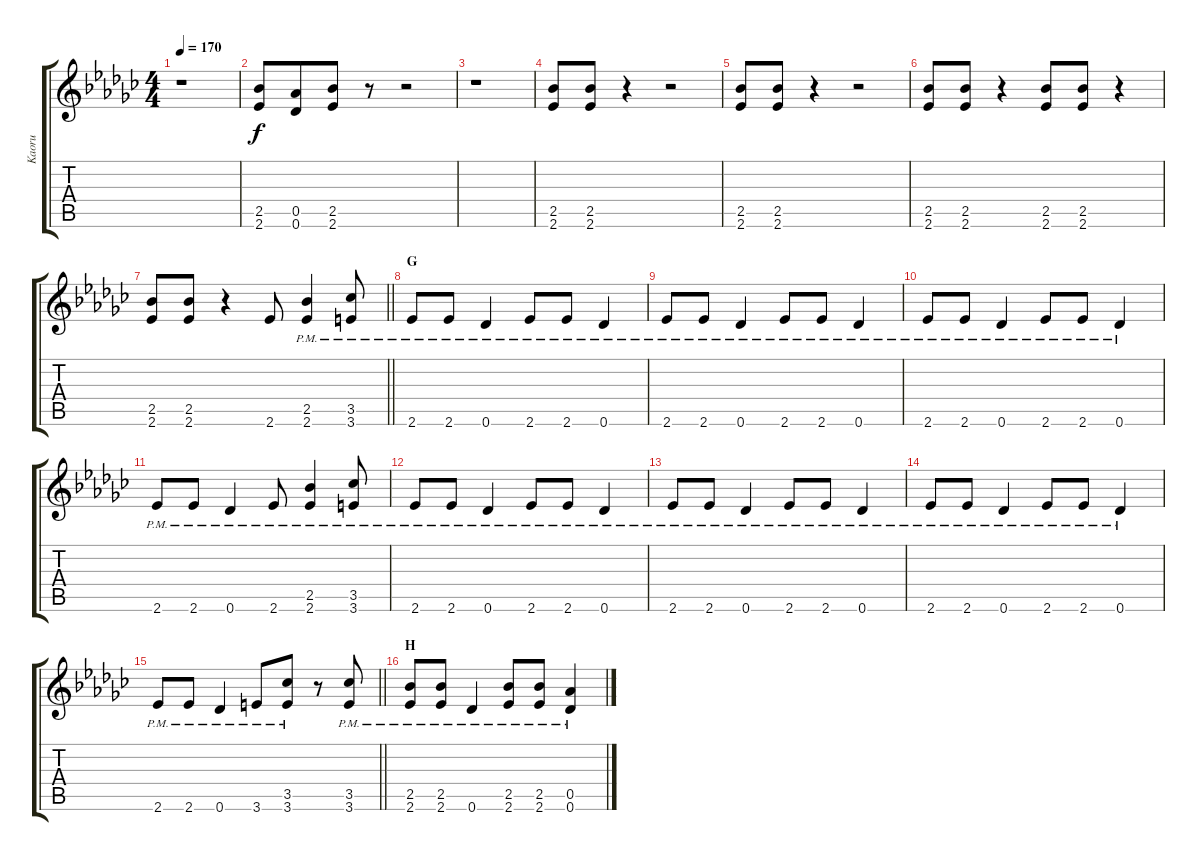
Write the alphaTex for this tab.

\track ("Kaoru" "Kaoru") {instrument overdrivenguitar}
\staff {score tabs}
\tuning (Eb4 Bb3 Gb3 Db3 Ab2 Db2) {hide}
\ts (4 4)
\tempo 170
\clef g2
\ks ebminor
r.1{dy f} |
(2.5 2.6).8{ot 8vb} (0.5 0.6).8{ot 8vb beam merge} (2.5 2.6).8{ot 8vb} r.8{ot 8vb} r.2{ot 8vb} |
r.1{ot 8vb} |
(2.5 2.6).8{ot 8vb} (2.5 2.6).8{ot 8vb} r.4{ot 8vb} r.2{ot 8vb} |
(2.5 2.6).8{ot 8vb} (2.5 2.6).8{ot 8vb} r.4{ot 8vb} r.2{ot 8vb} |
(2.5 2.6).8{ot 8vb} (2.5 2.6).8{ot 8vb} r.4{ot 8vb} (2.5 2.6).8{ot 8vb} (2.5 2.6).8{ot 8vb} r.4{ot 8vb} |
\barLineRight lightlight
(2.5 2.6).8{ot 8vb} (2.5 2.6).8{ot 8vb} r.4{ot 8vb} 2.6.8{ot 8vb} (2.5{pm} 2.6{pm}).4{ot 8vb} (3.5{pm} 3.6{pm}).8{ot 8vb} |
\section ("" "G")
2.6{pm}.8{ot 8vb} 2.6{pm}.8{ot 8vb} 0.6{pm}.4{ot 8vb} 2.6{pm}.8{ot 8vb} 2.6{pm}.8{ot 8vb} 0.6{pm}.4{ot 8vb} |
2.6{pm}.8{ot 8vb} 2.6{pm}.8{ot 8vb} 0.6{pm}.4{ot 8vb} 2.6{pm}.8{ot 8vb} 2.6{pm}.8{ot 8vb} 0.6{pm}.4{ot 8vb} |
2.6{pm}.8{ot 8vb} 2.6{pm}.8{ot 8vb} 0.6{pm}.4{ot 8vb} 2.6{pm}.8{ot 8vb} 2.6{pm}.8{ot 8vb} 0.6{pm}.4{ot 8vb} |
2.6{pm}.8{ot 8vb} 2.6{pm}.8{ot 8vb} 0.6{pm}.4{ot 8vb} 2.6{pm}.8{ot 8vb} (2.5{pm} 2.6{pm}).4{ot 8vb} (3.5{pm} 3.6{pm}).8{ot 8vb} |
2.6{pm}.8{ot 8vb} 2.6{pm}.8{ot 8vb} 0.6{pm}.4{ot 8vb} 2.6{pm}.8{ot 8vb} 2.6{pm}.8{ot 8vb} 0.6{pm}.4{ot 8vb} |
2.6{pm}.8{ot 8vb} 2.6{pm}.8{ot 8vb} 0.6{pm}.4{ot 8vb} 2.6{pm}.8{ot 8vb} 2.6{pm}.8{ot 8vb} 0.6{pm}.4{ot 8vb} |
2.6{pm}.8{ot 8vb} 2.6{pm}.8{ot 8vb} 0.6{pm}.4{ot 8vb} 2.6{pm}.8{ot 8vb} 2.6{pm}.8{ot 8vb} 0.6{pm}.4{ot 8vb} |
\barLineRight lightlight
2.6{pm}.8{ot 8vb} 2.6{pm}.8{ot 8vb} 0.6{pm}.4{ot 8vb} 3.6{pm}.8{ot 8vb} (3.5{pm} 3.6{pm}).8{ot 8vb} r.8{ot 8vb} (3.5{pm} 3.6{pm}).8{ot 8vb} |
\section ("" "H")
(2.5{pm} 2.6{pm}).8{ot 8vb} (2.5{pm} 2.6{pm}).8{ot 8vb} 0.6{pm}.4{ot 8vb} (2.5{pm} 2.6{pm}).8{ot 8vb} (2.5{pm} 2.6{pm}).8{ot 8vb} (0.5{pm} 0.6{pm}).4{ot 8vb}
